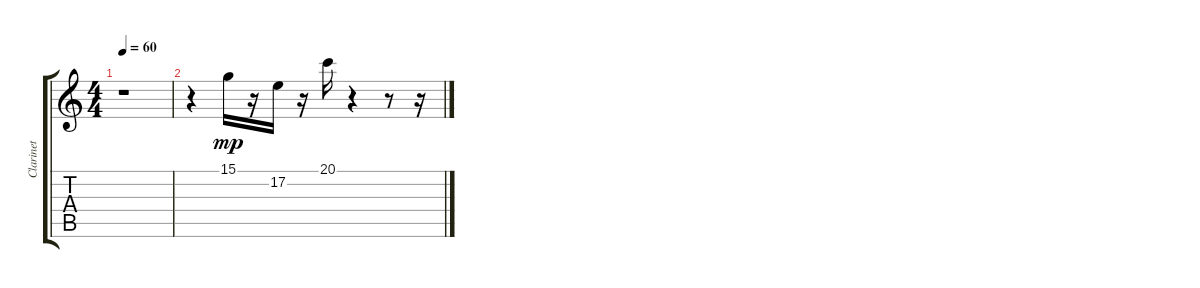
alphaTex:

\track ("Clarinet" "Clarinet") {instrument clarinet}
\staff {score tabs}
\tuning (E4 B3 G3 D3 A2 E2) {hide}
\ts (4 4)
\tempo 60
\clef g2
\ks c
r.1{dy mp} |
r.4 15.1.16 r.16 17.2.16 r.16 20.1.16 r.4 r.8 r.16
